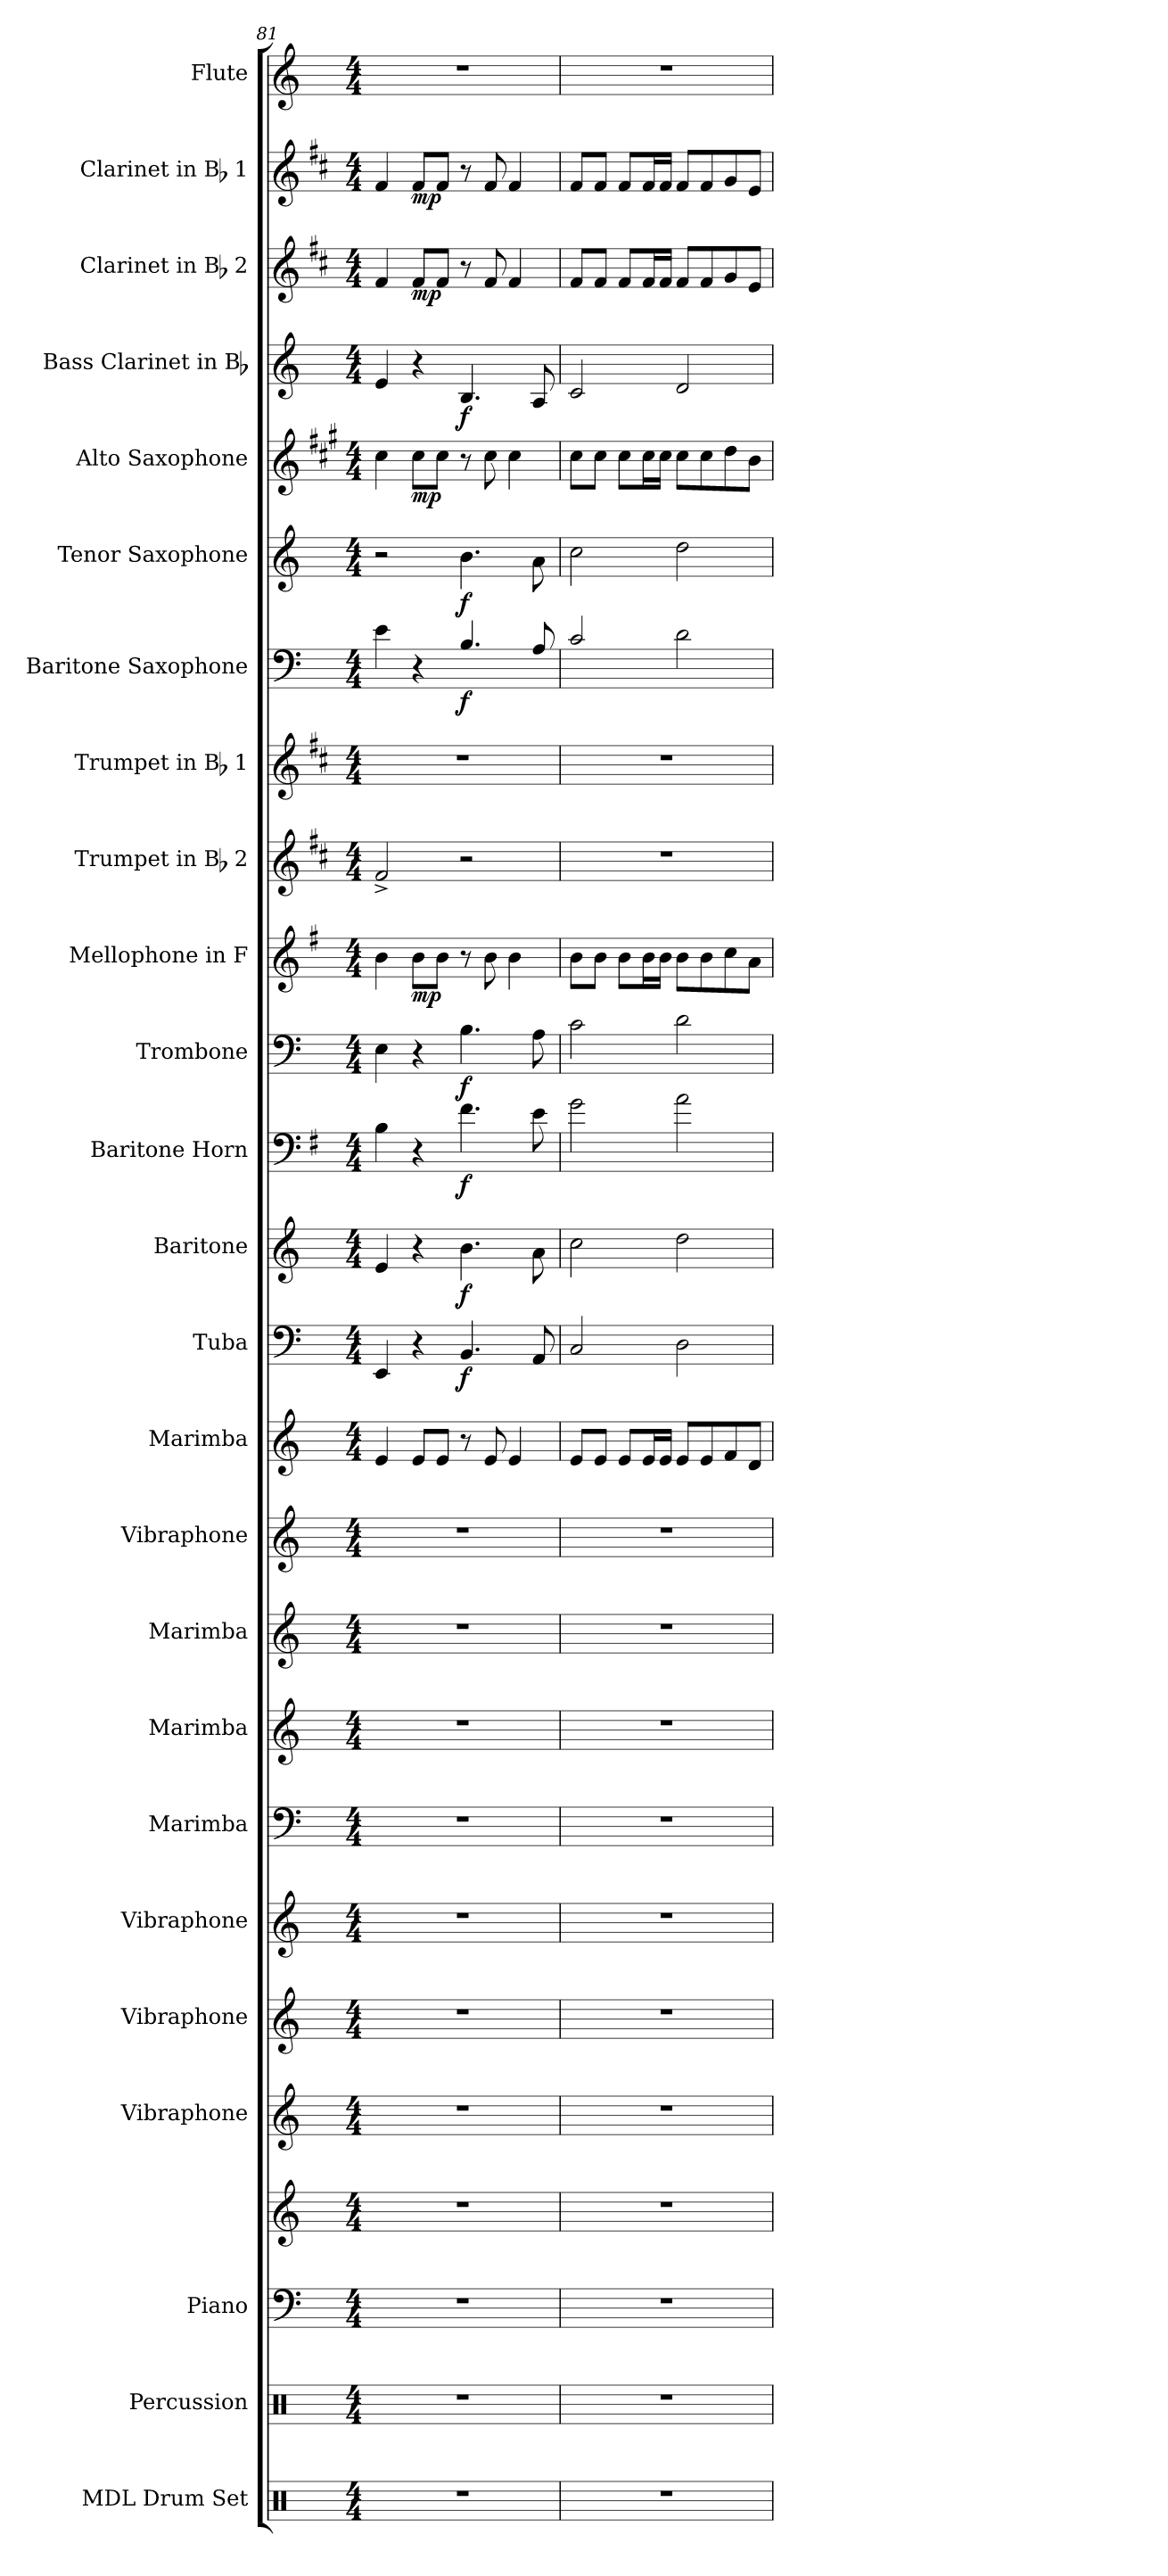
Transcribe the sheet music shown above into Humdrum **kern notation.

**kern	**kern	**kern	**kern	**kern	**kern	**kern	**kern	**kern	**kern	**kern	**kern	**kern	**dynam	**kern	**dynam	**kern	**dynam	**kern	**dynam	**kern	**dynam	**kern	**kern	**kern	**dynam	**kern	**dynam	**kern	**dynam	**kern	**dynam	**kern	**dynam	**kern	**dynam	**kern
*part25	*part24	*part23	*part23	*part22	*part21	*part20	*part19	*part18	*part17	*part16	*part15	*part14	*part14	*part13	*part13	*part12	*part12	*part11	*part11	*part10	*part10	*part9	*part8	*part7	*part7	*part6	*part6	*part5	*part5	*part4	*part4	*part3	*part3	*part2	*part2	*part1
*staff26	*staff25	*staff24	*staff23	*staff22	*staff21	*staff20	*staff19	*staff18	*staff17	*staff16	*staff15	*staff14	*staff14	*staff13	*staff13	*staff12	*staff12	*staff11	*staff11	*staff10	*staff10	*staff9	*staff8	*staff7	*staff7	*staff6	*staff6	*staff5	*staff5	*staff4	*staff4	*staff3	*staff3	*staff2	*staff2	*staff1
*I"MDL Drum Set	*I"Percussion	*I"Piano	*	*I"Vibraphone	*I"Vibraphone	*I"Vibraphone	*I"Marimba	*I"Marimba	*I"Marimba	*I"Vibraphone	*I"Marimba	*I"Tuba	*	*I"Baritone	*	*I"Baritone Horn	*	*I"Trombone	*	*I"Mellophone in F	*	*I"Trumpet in Bb 2	*I"Trumpet in Bb 1	*I"Baritone Saxophone	*	*I"Tenor Saxophone	*	*I"Alto Saxophone	*	*I"Bass Clarinet in Bb	*	*I"Clarinet in Bb 2	*	*I"Clarinet in Bb 1	*	*I"Flute
*I'D. S.	*I'Perc.	*I'Pno.	*	*I'Vib.	*I'Vib.	*I'Vib.	*I'Mrm.	*I'Mrm.	*I'Mrm.	*I'Vib.	*I'Mar.	*I'Tba.	*	*I'Bar.	*	*I'Bar. Hn.	*	*I'Tbn.	*	*I'Mln.	*	*I'Tpt. 2	*I'Tpt. 1	*I'Bari. Sax.	*	*I'Ten. Sax.	*	*I'Alto Sax.	*	*I'B. Cl.	*	*I'Cl. 2	*	*I'Cl. 1	*	*I'Fl.
*clefX	*clefX	*clefF4	*clefG2	*clefG2	*clefG2	*clefG2	*clefF4	*clefG2	*clefG2	*clefG2	*clefG2	*clefF4	*	*clefG2	*	*clefF4	*	*clefF4	*	*clefG2	*	*clefG2	*clefG2	*clefF4	*	*clefG2	*	*clefG2	*	*clefG2	*	*clefG2	*	*clefG2	*	*clefG2
*	*	*	*	*	*	*	*	*	*	*	*	*	*	*ITrd8c14	*	*ITrd4c7	*	*	*	*ITrd4c7	*	*ITrd1c2	*ITrd1c2	*ITrd12c21	*	*ITrd8c14	*	*ITrd5c9	*	*ITrd8c14	*	*ITrd1c2	*	*ITrd1c2	*	*
*k[]	*k[]	*k[]	*k[]	*k[]	*k[]	*k[]	*k[]	*k[]	*k[]	*k[]	*k[]	*k[]	*	*k[]	*	*k[]	*	*k[]	*	*k[]	*	*k[]	*k[]	*k[]	*	*k[]	*	*k[]	*	*k[]	*	*k[]	*	*k[]	*	*k[]
*M4/4	*M4/4	*M4/4	*M4/4	*M4/4	*M4/4	*M4/4	*M4/4	*M4/4	*M4/4	*M4/4	*M4/4	*M4/4	*	*M4/4	*	*M4/4	*	*M4/4	*	*M4/4	*	*M4/4	*M4/4	*M4/4	*	*M4/4	*	*M4/4	*	*M4/4	*	*M4/4	*	*M4/4	*	*M4/4
=81	=81	=81	=81	=81	=81	=81	=81	=81	=81	=81	=81	=81	=81	=81	=81	=81	=81	=81	=81	=81	=81	=81	=81	=81	=81	=81	=81	=81	=81	=81	=81	=81	=81	=81	=81	=81
1r	1r	1r	1r	1r	1r	1r	1r	1r	1r	1r	4e/	4EE/	.	4E/	.	4E\	.	4E\	.	4e\	.	2e^/	1r	4E\	.	2r	.	4e\	.	4E/	.	4e/	.	4e/	.	1r
!	!	!	!	!	!	!	!	!	!	!	!	!	!	!	!	!	!	!	!	!	!LO:DY:b	!	!	!	!	!	!	!	!LO:DY:b	!	!	!	!LO:DY:b	!	!LO:DY:b	!
.	.	.	.	.	.	.	.	.	.	.	8e/L	4r	.	4r	.	4r	.	4r	.	8e\L	mp	.	.	4r	.	.	.	8e\L	mp	4r	.	8e/L	mp	8e/L	mp	.
.	.	.	.	.	.	.	.	.	.	.	8e/J	.	.	.	.	.	.	.	.	8e\J	.	.	.	.	.	.	.	8e\J	.	.	.	8e/J	.	8e/J	.	.
!	!	!	!	!	!	!	!	!	!	!	!	!	!LO:DY:b	!	!LO:DY:b	!	!LO:DY:b	!	!LO:DY:b	!	!	!	!	!	!LO:DY:b	!	!LO:DY:b	!	!	!	!LO:DY:b	!	!	!	!	!
.	.	.	.	.	.	.	.	.	.	.	8r	4.BB/	f	4.B\	f	4.B\	f	4.B\	f	8r	.	2r	.	4.BB/	f	4.B\	f	8r	.	4.BB/	f	8r	.	8r	.	.
.	.	.	.	.	.	.	.	.	.	.	8e/	.	.	.	.	.	.	.	.	8e\	.	.	.	.	.	.	.	8e\	.	.	.	8e/	.	8e/	.	.
.	.	.	.	.	.	.	.	.	.	.	4e/	.	.	.	.	.	.	.	.	4e\	.	.	.	.	.	.	.	4e\	.	.	.	4e/	.	4e/	.	.
.	.	.	.	.	.	.	.	.	.	.	.	8AA/	.	8A\	.	8A\	.	8A\	.	.	.	.	.	8AA/	.	8A\	.	.	.	8AA/	.	.	.	.	.	.
=82	=82	=82	=82	=82	=82	=82	=82	=82	=82	=82	=82	=82	=82	=82	=82	=82	=82	=82	=82	=82	=82	=82	=82	=82	=82	=82	=82	=82	=82	=82	=82	=82	=82	=82	=82	=82
1r	1r	1r	1r	1r	1r	1r	1r	1r	1r	1r	8e/L	2C/	.	2c\	.	2c\	.	2c\	.	8e\L	.	1r	1r	2C/	.	2c\	.	8e\L	.	2C/	.	8e/L	.	8e/L	.	1r
.	.	.	.	.	.	.	.	.	.	.	8e/J	.	.	.	.	.	.	.	.	8e\J	.	.	.	.	.	.	.	8e\J	.	.	.	8e/J	.	8e/J	.	.
.	.	.	.	.	.	.	.	.	.	.	8e/L	.	.	.	.	.	.	.	.	8e\L	.	.	.	.	.	.	.	8e\L	.	.	.	8e/L	.	8e/L	.	.
.	.	.	.	.	.	.	.	.	.	.	16e/L	.	.	.	.	.	.	.	.	16e\L	.	.	.	.	.	.	.	16e\L	.	.	.	16e/L	.	16e/L	.	.
.	.	.	.	.	.	.	.	.	.	.	16e/JJ	.	.	.	.	.	.	.	.	16e\JJ	.	.	.	.	.	.	.	16e\JJ	.	.	.	16e/JJ	.	16e/JJ	.	.
.	.	.	.	.	.	.	.	.	.	.	8e/L	2D\	.	2d\	.	2d\	.	2d\	.	8e\L	.	.	.	2D\	.	2d\	.	8e\L	.	2D/	.	8e/L	.	8e/L	.	.
.	.	.	.	.	.	.	.	.	.	.	8e/	.	.	.	.	.	.	.	.	8e\	.	.	.	.	.	.	.	8e\	.	.	.	8e/	.	8e/	.	.
.	.	.	.	.	.	.	.	.	.	.	8f/	.	.	.	.	.	.	.	.	8f\	.	.	.	.	.	.	.	8f\	.	.	.	8f/	.	8f/	.	.
.	.	.	.	.	.	.	.	.	.	.	8d/J	.	.	.	.	.	.	.	.	8d\J	.	.	.	.	.	.	.	8d\J	.	.	.	8d/J	.	8d/J	.	.
=	=	=	=	=	=	=	=	=	=	=	=	=	=	=	=	=	=	=	=	=	=	=	=	=	=	=	=	=	=	=	=	=	=	=	=	=
*-	*-	*-	*-	*-	*-	*-	*-	*-	*-	*-	*-	*-	*-	*-	*-	*-	*-	*-	*-	*-	*-	*-	*-	*-	*-	*-	*-	*-	*-	*-	*-	*-	*-	*-	*-	*-
